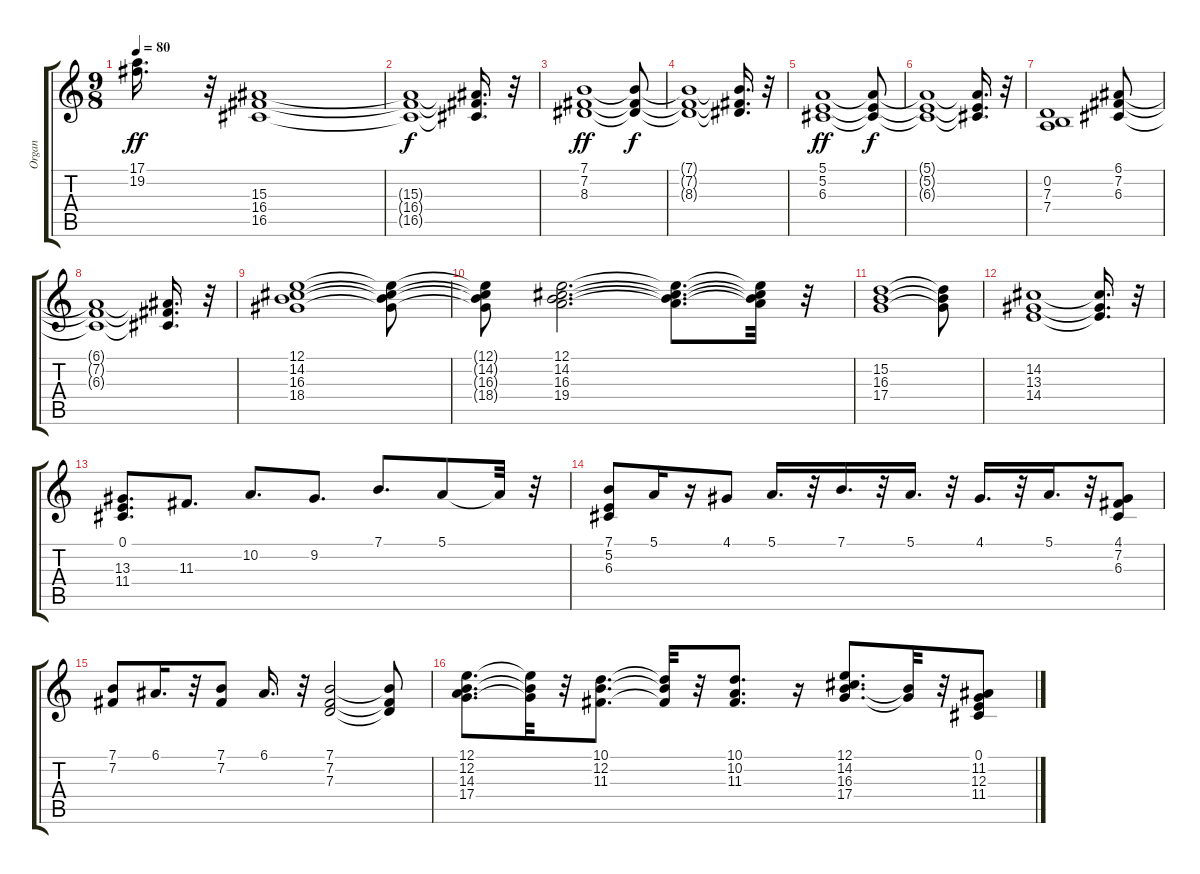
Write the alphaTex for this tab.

\track ("Organ" "Organ") {instrument drawbarorgan}
\staff {score tabs}
\tuning (E4 B3 G3 D3 A2 E2) {hide}
\ts (9 8)
\tempo 80
\clef g2
\ks c
(17.1 19.2).16{d dy ff} r.32 (15.3 16.4 16.5).1{instrument drawbarorgan} |
(15.3{t} 16.4{t} 16.5{t}).1{dy f} (15.3{t} 16.4{t} 16.5{t}).16{d} r.32 |
(7.1 7.2 8.3).1{dy ff} (7.1{t} 7.2{t} 8.3{t}).8{dy f} |
(7.1{t} 7.2{t} 8.3{t}).1 (7.1{t} 7.2{t} 8.3{t}).16{d} r.32 |
(5.1 5.2 6.3).1{dy ff} (5.1{t} 5.2{t} 6.3{t}).8{dy f} |
(5.1{t} 5.2{t} 6.3{t}).1 (5.1{t} 5.2{t} 6.3{t}).16{d} r.32 |
(0.2 7.3 7.4).1 (6.1 7.2 6.3).8 |
(6.1{t} 7.2{t} 6.3{t}).1 (6.1{t} 7.2{t} 6.3{t}).16{d} r.32 |
(12.1 14.2 16.3 18.4).1 (12.1{t} 14.2{t} 16.3{t} 18.4{t}).8 |
(12.1{t} 14.2{t} 16.3{t} 18.4{t}).8 (12.1 14.2 16.3 19.4).2{d} (12.1{t} 14.2{t} 16.3{t} 19.4{t}).8{d} (12.1{t} 14.2{t} 16.3{t} 19.4{t}).32 r.32 |
(15.2 16.3 17.4).1 (15.2{t} 16.3{t} 17.4{t}).8 |
(14.2 13.3 14.4).1 (14.2{t} 13.3{t} 14.4{t}).16{d} r.32 |
(0.1 13.3 11.4).8{d} 11.3.8{d} 10.2.8{d} 9.2.8{d} 7.1.8{d} 5.1.8 5.1{t}.32 r.32 |
(7.1 5.2 6.3).8 5.1.16 r.16 4.1.8 5.1.16{d} r.32 7.1.16{d} r.32 5.1.16{d} r.32 4.1.16{d} r.32 5.1.16{d} r.32 (4.1 7.2 6.3).8 |
(7.1 7.2).8 6.1.16{d} r.32 (7.1 7.2).8 6.1.16{d} r.32 (7.1 7.2 7.3).2 (7.1{t} 7.2{t} 7.3{t}).8 |
(12.1 12.2 14.3 17.4).8{d} (12.1{t} 12.2{t} 17.4{t}).32 r.32 (10.1 12.2 11.3).8{d} (10.1{t} 12.2{t} 11.3{t}).32 r.32 (10.1 10.2 11.3).8{d} r.16 (12.1 14.2 16.3 17.4).8{d} (16.3{t} 17.4{t}).32 r.32 (0.1 11.2 12.3 11.4).8
